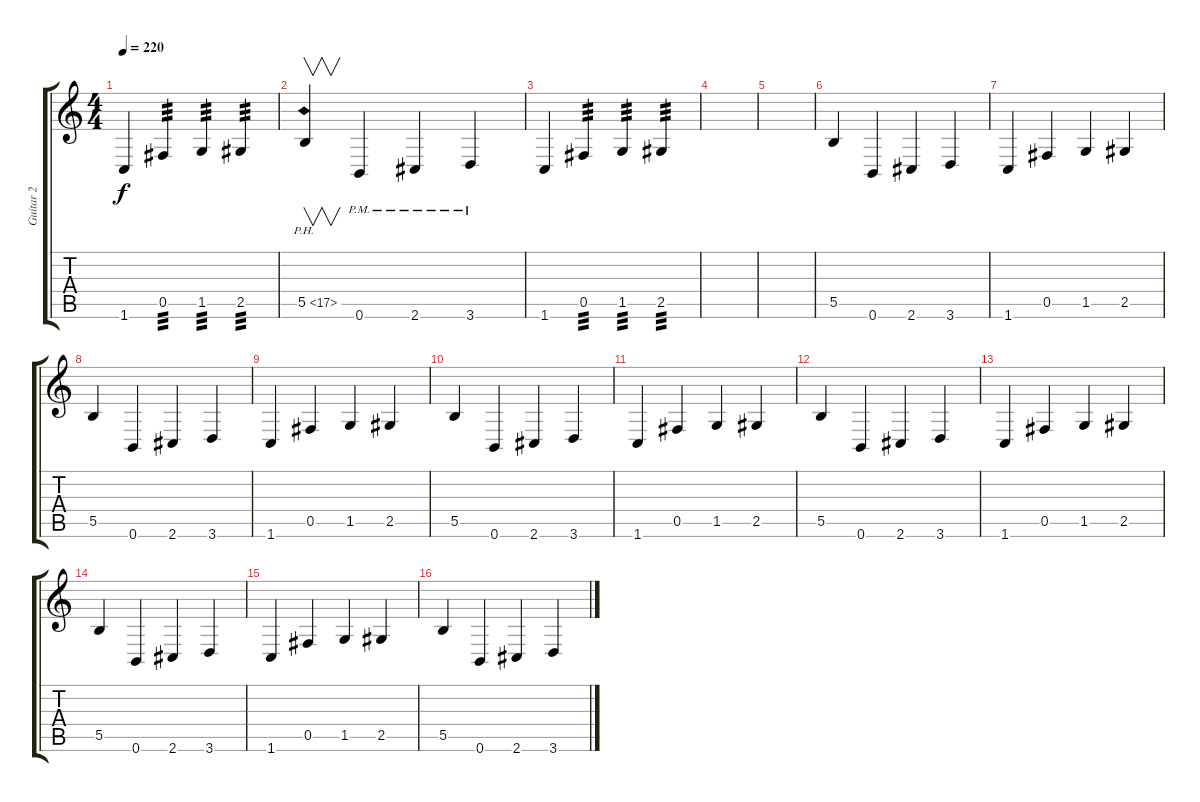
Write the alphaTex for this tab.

\track ("Guitar 2" "Guitar 2") {instrument distortionguitar}
\staff {score tabs}
\tuning (Db4 Ab3 E3 B2 Gb2 B1) {hide}
\ts (4 4)
\tempo 220
\clef g2
\ks c
1.6.4{dy f} 0.5.4{tp 3} 1.5.4{tp 3} 2.5.4{tp 3} |
5.5{ph 12}.4{v} 0.6{pm}.4 2.6{pm}.4 3.6{pm}.4 |
1.6.4 0.5.4{tp 3} 1.5.4{tp 3} 2.5.4{tp 3} |
|
|
5.5.4 0.6.4 2.6.4 3.6.4 |
1.6.4 0.5.4 1.5.4 2.5.4 |
5.5.4 0.6.4 2.6.4 3.6.4 |
1.6.4 0.5.4 1.5.4 2.5.4 |
5.5.4 0.6.4 2.6.4 3.6.4 |
1.6.4 0.5.4 1.5.4 2.5.4 |
5.5.4 0.6.4 2.6.4 3.6.4 |
1.6.4 0.5.4 1.5.4 2.5.4 |
5.5.4 0.6.4 2.6.4 3.6.4 |
1.6.4 0.5.4 1.5.4 2.5.4 |
5.5.4 0.6.4 2.6.4 3.6.4
